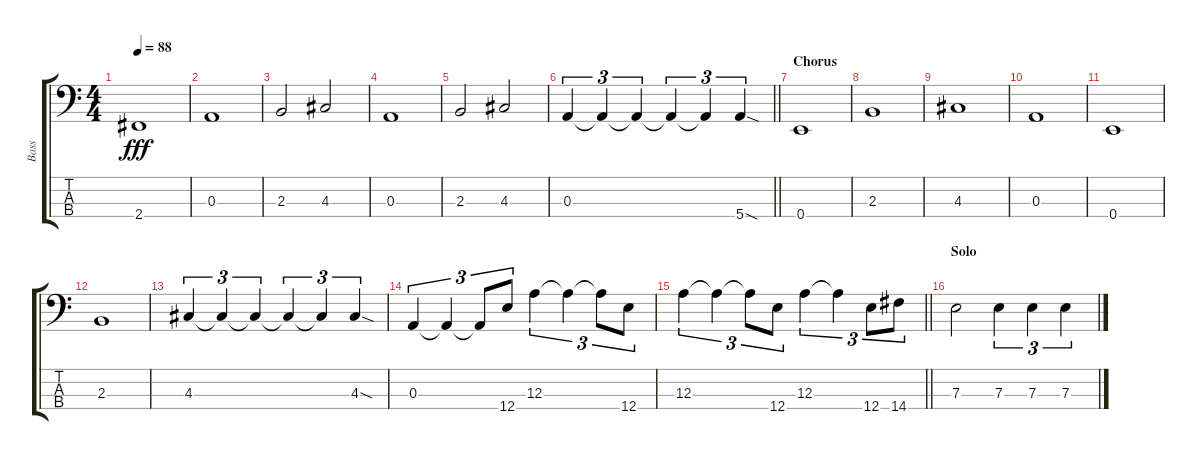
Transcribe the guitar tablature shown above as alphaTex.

\track ("Bass" "Bass") {instrument electricbassfinger}
\staff {score tabs}
\tuning (G2 D2 A1 E1) {hide}
\ts (4 4)
\tempo 88
\clef f4
\ks c
2.4.1{dy fff} |
0.3.1 |
2.3.2 4.3.2 |
0.3.1 |
2.3.2 4.3.2 |
\barLineRight lightlight
0.3.4{tu (3 2)} 0.3{t}.4{tu (3 2)} 0.3{t}.4{tu (3 2)} 0.3{t}.4{tu (3 2)} 0.3{t}.4{tu (3 2)} 5.4{sod}.4{tu (3 2)} |
\section ("" "Chorus")
0.4.1 |
2.3.1 |
4.3.1 |
0.3.1 |
0.4.1 |
2.3.1 |
4.3.4{tu (3 2)} 4.3{t}.4{tu (3 2)} 4.3{t}.4{tu (3 2)} 4.3{t}.4{tu (3 2)} 4.3{t}.4{tu (3 2)} 4.3{sod}.4{tu (3 2)} |
0.3.4{tu (3 2)} 0.3{t}.4{tu (3 2)} 0.3{t}.8{tu (3 2)} 12.4.8{tu (3 2)} 12.3.4{tu (3 2)} 12.3{t}.4{tu (3 2)} 12.3{t}.8{tu (3 2)} 12.4.8{tu (3 2)} |
\barLineRight lightlight
12.3.4{tu (3 2)} 12.3{t}.4{tu (3 2)} 12.3{t}.8{tu (3 2)} 12.4.8{tu (3 2)} 12.3.4{tu (3 2)} 12.3{t}.4{tu (3 2)} 12.4.8{tu (3 2)} 14.4.8{tu (3 2)} |
\section ("" "Solo")
7.3.2 7.3.4{tu (3 2)} 7.3.4{tu (3 2)} 7.3{ss}.4{tu (3 2)}
